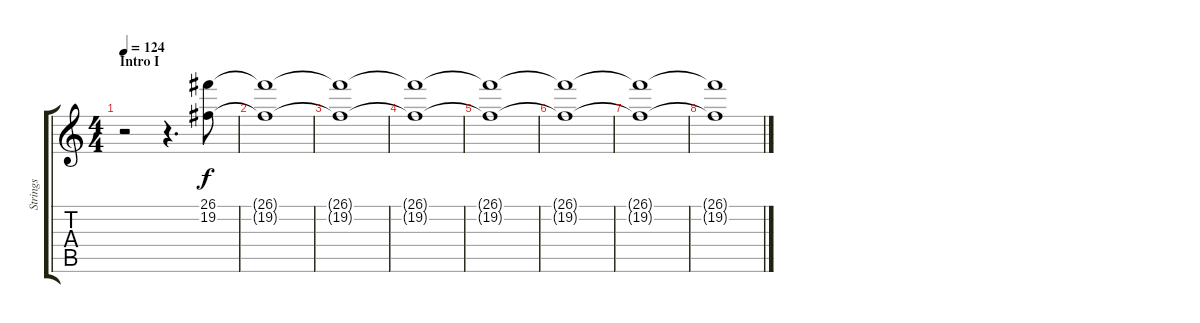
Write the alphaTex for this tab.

\track ("Strings" "Strings") {instrument stringensemble1}
\staff {score tabs}
\tuning (E4 B3 G3 D3 A2 E2) {hide}
\ts (4 4)
\section ("" "Intro I")
\tempo 124
\clef g2
\ks c
r.2{dy f instrument stringensemble1} r.4{d} (26.1 19.2).8{volume 6} |
(26.1{t} 19.2{t}).1 |
(26.1{t} 19.2{t}).1 |
(26.1{t} 19.2{t}).1 |
(26.1{t} 19.2{t}).1{volume 0} |
(26.1{t} 19.2{t}).1 |
(26.1{t} 19.2{t}).1 |
(26.1{t} 19.2{t}).1
